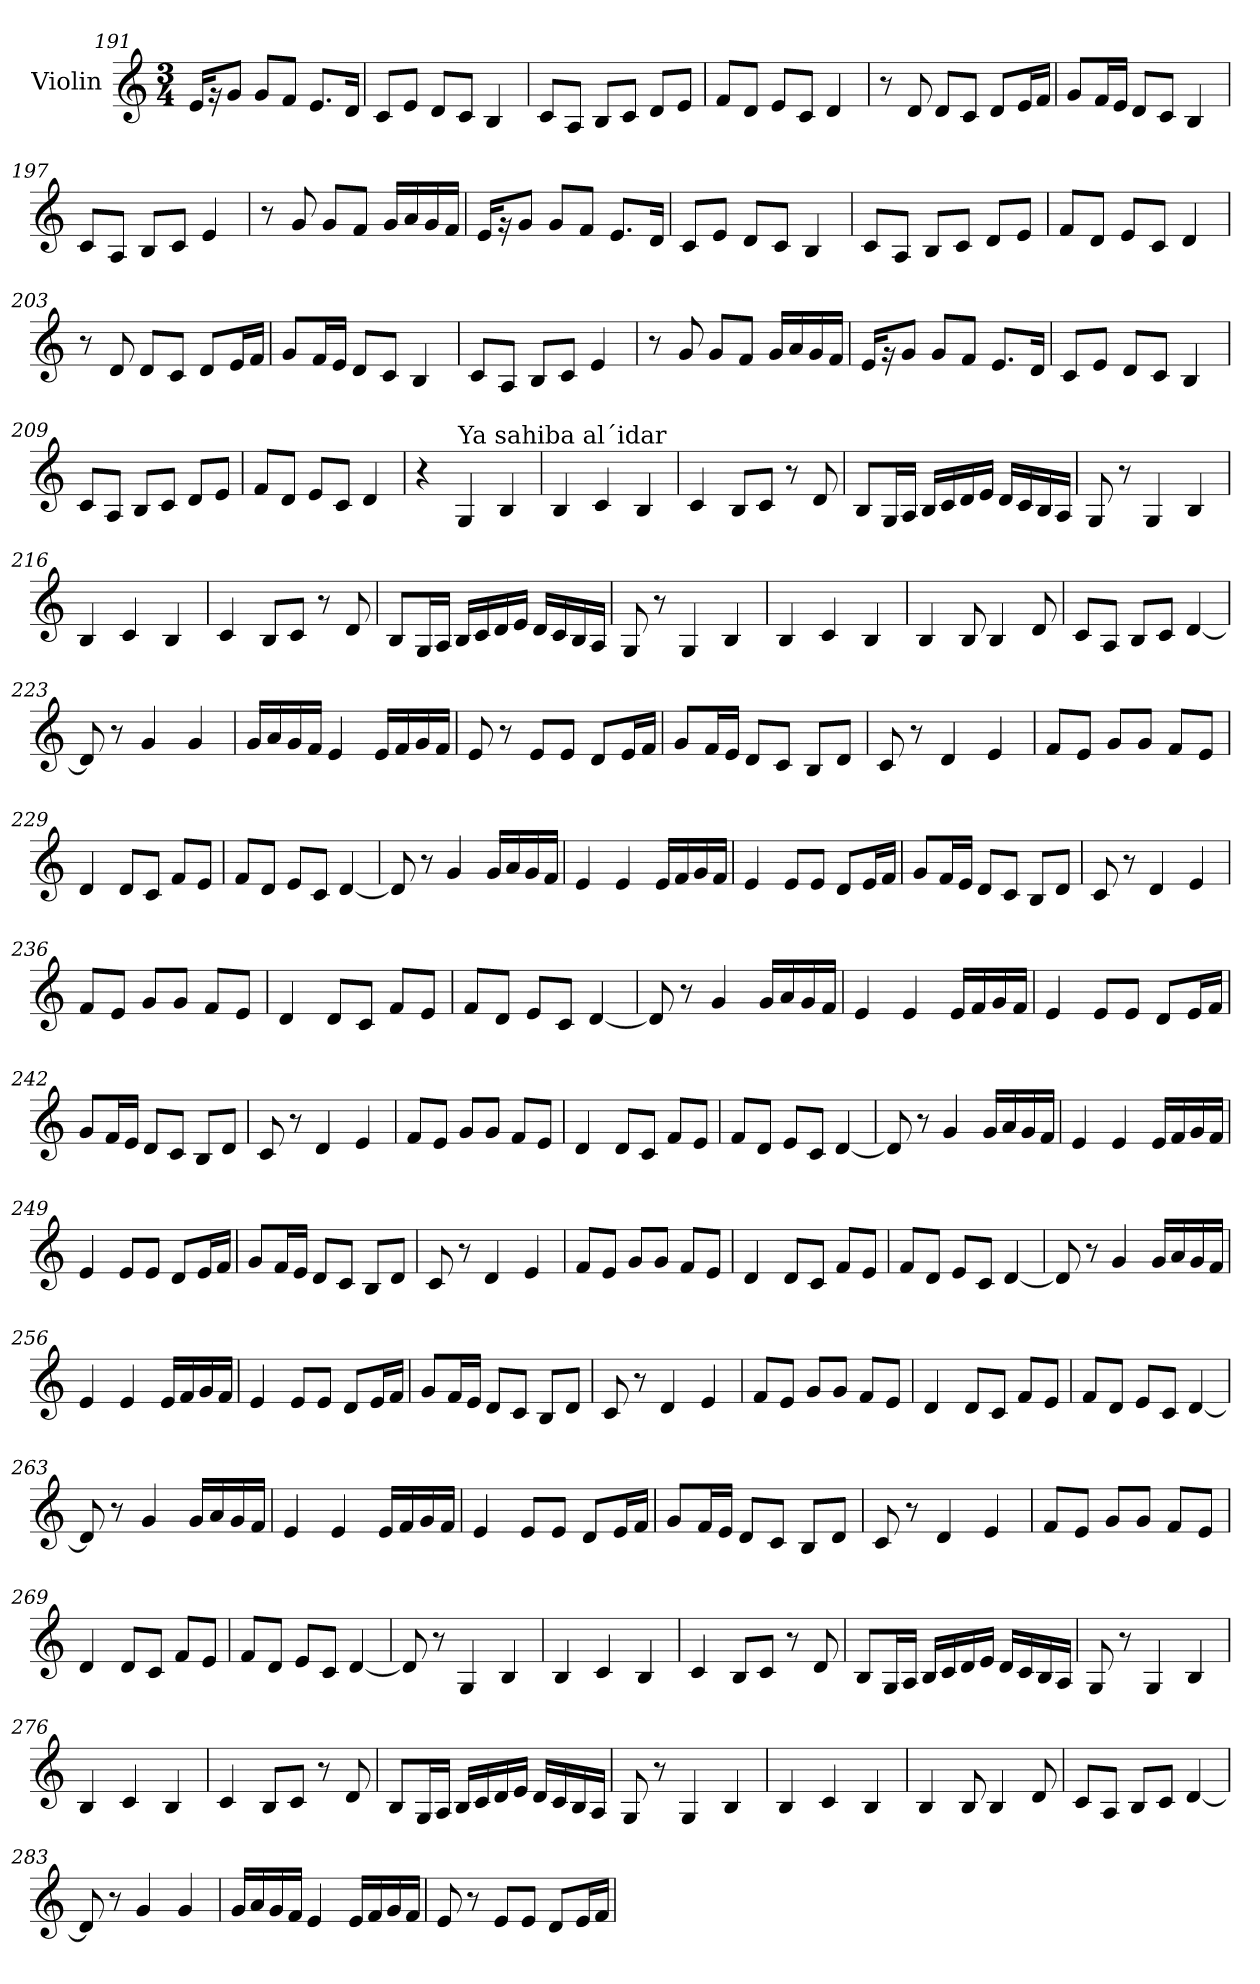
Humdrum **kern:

**kern
*part1
*staff1
*I"Violin
*clefG2
*k[]
*M3/4
=191
16e/KL
16r
8g/J
8g/L
8f/J
8.e/L
16d/Jk
=192
8c/L
8e/J
8d/L
8c/J
4B/
=193
8c/L
8A/J
8B/L
8c/J
8d/L
8e/J
!!LO:LB:g=z
=194
8f/L
8d/J
8e/L
8c/J
4d/
=195
8r
8d/
8d/L
8c/J
8d/L
16e/L
16f/JJ
=196
8g/L
16f/L
16e/JJ
8d/L
8c/J
4B/
=197
8c/L
8A/J
8B/L
8c/J
4e/
=198
8r
8g/
8g/L
8f/J
16g/LL
16a/
16g/
16f/JJ
=199
16e/KL
16r
8g/J
8g/L
8f/J
8.e/L
16d/Jk
!!LO:LB:g=z
=200
8c/L
8e/J
8d/L
8c/J
4B/
=201
8c/L
8A/J
8B/L
8c/J
8d/L
8e/J
=202
8f/L
8d/J
8e/L
8c/J
4d/
=203
8r
8d/
8d/L
8c/J
8d/L
16e/L
16f/JJ
=204
8g/L
16f/L
16e/JJ
8d/L
8c/J
4B/
=205
8c/L
8A/J
8B/L
8c/J
4e/
!!LO:LB:g=z
=206
8r
8g/
8g/L
8f/J
16g/LL
16a/
16g/
16f/JJ
=207
16e/KL
16r
8g/J
8g/L
8f/J
8.e/L
16d/Jk
=208
8c/L
8e/J
8d/L
8c/J
4B/
=209
8c/L
8A/J
8B/L
8c/J
8d/L
8e/J
=210
8f/L
8d/J
8e/L
8c/J
4d/
=211
4r
!LO:TX:a:t=Ya sahiba al´idar
4G/
4B/
!!LO:PB:g=z
=212
4B/
4c/
4B/
=213
4c/
8B/L
8c/J
8r
8d/
=214
8B/L
16G/L
16A/JJ
16B/LL
16c/
16d/
16e/JJ
16d/LL
16c/
16B/
16A/JJ
=215
8G/
8r
4G/
4B/
=216
4B/
4c/
4B/
=217
4c/
8B/L
8c/J
8r
8d/
!!LO:LB:g=z
=218
8B/L
16G/L
16A/JJ
16B/LL
16c/
16d/
16e/JJ
16d/LL
16c/
16B/
16A/JJ
=219
8G/
8r
4G/
4B/
=220
4B/
4c/
4B/
=221
4B/
8B/
4B/
8d/
=222
8c/L
8A/J
8B/L
8c/J
[4d/
!!LO:LB:g=z
=223
8d/]
8r
4g/
4g/
=224
16g/LL
16a/
16g/
16f/JJ
4e/
16e/LL
16f/
16g/
16f/JJ
=225
8e/
8r
8e/L
8e/J
8d/L
16e/L
16f/JJ
=226
8g/L
16f/L
16e/JJ
8d/L
8c/J
8B/L
8d/J
=227
8c/
8r
4d/
4e/
=228
8f/L
8e/J
8g/L
8g/J
8f/L
8e/J
!!LO:LB:g=z
=229
4d/
8d/L
8c/J
8f/L
8e/J
=230
8f/L
8d/J
8e/L
8c/J
[4d/
=231
8d/]
8r
4g/
16g/LL
16a/
16g/
16f/JJ
=232
4e/
4e/
16e/LL
16f/
16g/
16f/JJ
=233
4e/
8e/L
8e/J
8d/L
16e/L
16f/JJ
=234
8g/L
16f/L
16e/JJ
8d/L
8c/J
8B/L
8d/J
!!LO:LB:g=z
=235
8c/
8r
4d/
4e/
=236
8f/L
8e/J
8g/L
8g/J
8f/L
8e/J
=237
4d/
8d/L
8c/J
8f/L
8e/J
=238
8f/L
8d/J
8e/L
8c/J
[4d/
=239
8d/]
8r
4g/
16g/LL
16a/
16g/
16f/JJ
=240
4e/
4e/
16e/LL
16f/
16g/
16f/JJ
!!LO:LB:g=z
=241
4e/
8e/L
8e/J
8d/L
16e/L
16f/JJ
=242
8g/L
16f/L
16e/JJ
8d/L
8c/J
8B/L
8d/J
=243
8c/
8r
4d/
4e/
=244
8f/L
8e/J
8g/L
8g/J
8f/L
8e/J
=245
4d/
8d/L
8c/J
8f/L
8e/J
=246
8f/L
8d/J
8e/L
8c/J
[4d/
!!LO:LB:g=z
=247
8d/]
8r
4g/
16g/LL
16a/
16g/
16f/JJ
=248
4e/
4e/
16e/LL
16f/
16g/
16f/JJ
=249
4e/
8e/L
8e/J
8d/L
16e/L
16f/JJ
=250
8g/L
16f/L
16e/JJ
8d/L
8c/J
8B/L
8d/J
=251
8c/
8r
4d/
4e/
=252
8f/L
8e/J
8g/L
8g/J
8f/L
8e/J
!!LO:LB:g=z
=253
4d/
8d/L
8c/J
8f/L
8e/J
=254
8f/L
8d/J
8e/L
8c/J
[4d/
=255
8d/]
8r
4g/
16g/LL
16a/
16g/
16f/JJ
=256
4e/
4e/
16e/LL
16f/
16g/
16f/JJ
=257
4e/
8e/L
8e/J
8d/L
16e/L
16f/JJ
=258
8g/L
16f/L
16e/JJ
8d/L
8c/J
8B/L
8d/J
!!LO:PB:g=z
=259
8c/
8r
4d/
4e/
=260
8f/L
8e/J
8g/L
8g/J
8f/L
8e/J
=261
4d/
8d/L
8c/J
8f/L
8e/J
=262
8f/L
8d/J
8e/L
8c/J
[4d/
=263
8d/]
8r
4g/
16g/LL
16a/
16g/
16f/JJ
=264
4e/
4e/
16e/LL
16f/
16g/
16f/JJ
!!LO:LB:g=z
=265
4e/
8e/L
8e/J
8d/L
16e/L
16f/JJ
=266
8g/L
16f/L
16e/JJ
8d/L
8c/J
8B/L
8d/J
=267
8c/
8r
4d/
4e/
=268
8f/L
8e/J
8g/L
8g/J
8f/L
8e/J
=269
4d/
8d/L
8c/J
8f/L
8e/J
=270
8f/L
8d/J
8e/L
8c/J
[4d/
!!LO:LB:g=z
=271
8d/]
8r
4G/
4B/
=272
4B/
4c/
4B/
=273
4c/
8B/L
8c/J
8r
8d/
=274
8B/L
16G/L
16A/JJ
16B/LL
16c/
16d/
16e/JJ
16d/LL
16c/
16B/
16A/JJ
=275
8G/
8r
4G/
4B/
=276
4B/
4c/
4B/
!!LO:LB:g=z
=277
4c/
8B/L
8c/J
8r
8d/
=278
8B/L
16G/L
16A/JJ
16B/LL
16c/
16d/
16e/JJ
16d/LL
16c/
16B/
16A/JJ
=279
8G/
8r
4G/
4B/
=280
4B/
4c/
4B/
=281
4B/
8B/
4B/
8d/
!!LO:LB:g=z
=282
8c/L
8A/J
8B/L
8c/J
[4d/
=283
8d/]
8r
4g/
4g/
=284
16g/LL
16a/
16g/
16f/JJ
4e/
16e/LL
16f/
16g/
16f/JJ
=285
8e/
8r
8e/L
8e/J
8d/L
16e/L
16f/JJ
=
*-
